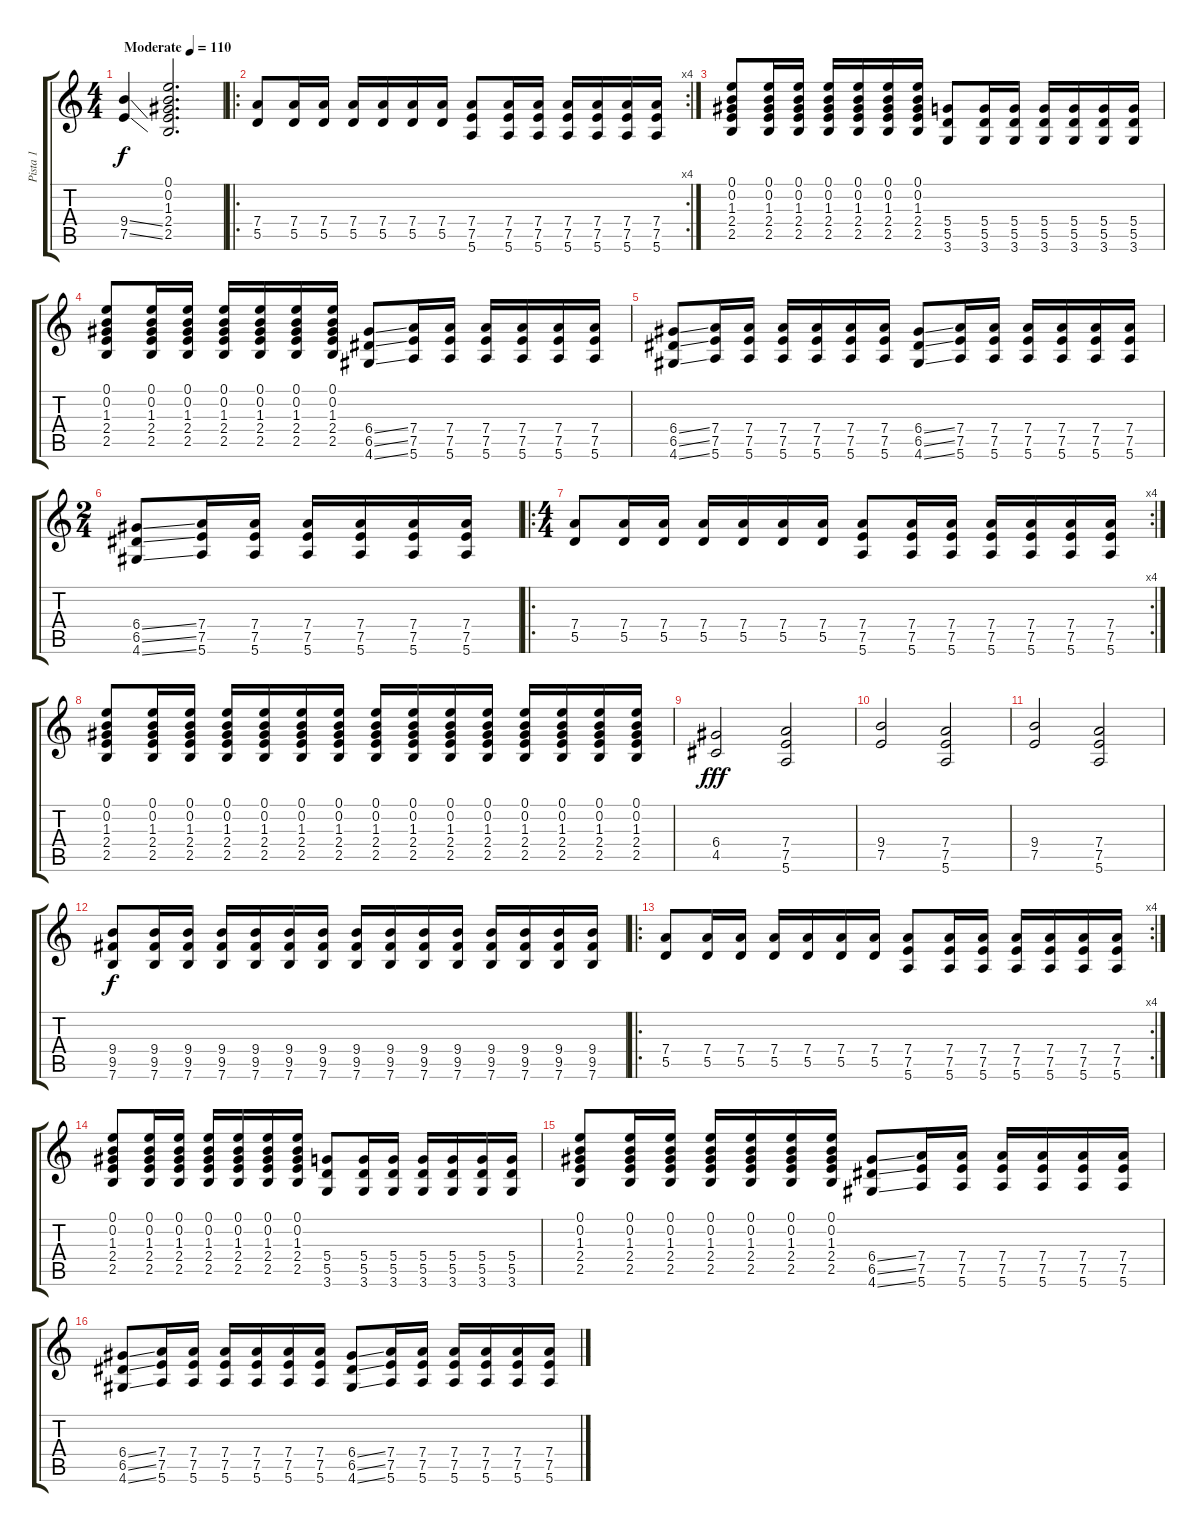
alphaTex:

\track ("Pista 1" "Pista 1") {instrument distortionguitar}
\staff {score tabs}
\tuning (E4 B3 G3 D3 A2 E2) {hide}
\ts (4 4)
\tempo (110 "Moderate")
\clef g2
\ks c
(9.4{ss} 7.5{ss}).4{dy f instrument distortionguitar} (0.1 0.2 1.3 2.4 2.5).2{d} |
\ro
\rc 4
(7.4 5.5).8 (7.4 5.5).16 (7.4 5.5).16 (7.4 5.5).16 (7.4 5.5).16 (7.4 5.5).16 (7.4 5.5).16 (7.4 7.5 5.6).8 (7.4 7.5 5.6).16 (7.4 7.5 5.6).16 (7.4 7.5 5.6).16 (7.4 7.5 5.6).16 (7.4 7.5 5.6).16 (7.4 7.5 5.6).16 |
(0.1 0.2 1.3 2.4 2.5).8 (0.1 0.2 1.3 2.4 2.5).16 (0.1 0.2 1.3 2.4 2.5).16 (0.1 0.2 1.3 2.4 2.5).16 (0.1 0.2 1.3 2.4 2.5).16 (0.1 0.2 1.3 2.4 2.5).16 (0.1 0.2 1.3 2.4 2.5).16 (5.4 5.5 3.6).8 (5.4 5.5 3.6).16 (5.4 5.5 3.6).16 (5.4 5.5 3.6).16 (5.4 5.5 3.6).16 (5.4 5.5 3.6).16 (5.4 5.5 3.6).16 |
(0.1 0.2 1.3 2.4 2.5).8 (0.1 0.2 1.3 2.4 2.5).16 (0.1 0.2 1.3 2.4 2.5).16 (0.1 0.2 1.3 2.4 2.5).16 (0.1 0.2 1.3 2.4 2.5).16 (0.1 0.2 1.3 2.4 2.5).16 (0.1 0.2 1.3 2.4 2.5).16 (6.4{ss} 6.5{ss} 4.6{ss}).8 (7.4 7.5 5.6).16 (7.4 7.5 5.6).16 (7.4 7.5 5.6).16 (7.4 7.5 5.6).16 (7.4 7.5 5.6).16 (7.4 7.5 5.6).16 |
(6.4{ss} 6.5{ss} 4.6{ss}).8 (7.4 7.5 5.6).16 (7.4 7.5 5.6).16 (7.4 7.5 5.6).16 (7.4 7.5 5.6).16 (7.4 7.5 5.6).16 (7.4 7.5 5.6).16 (6.4{ss} 6.5{ss} 4.6{ss}).8 (7.4 7.5 5.6).16 (7.4 7.5 5.6).16 (7.4 7.5 5.6).16 (7.4 7.5 5.6).16 (7.4 7.5 5.6).16 (7.4 7.5 5.6).16 |
\ts (2 4)
(6.4{ss} 6.5{ss} 4.6{ss}).8 (7.4 7.5 5.6).16 (7.4 7.5 5.6).16 (7.4 7.5 5.6).16 (7.4 7.5 5.6).16 (7.4 7.5 5.6).16 (7.4 7.5 5.6).16 |
\ro
\rc 4
\ts (4 4)
(7.4 5.5).8 (7.4 5.5).16 (7.4 5.5).16 (7.4 5.5).16 (7.4 5.5).16 (7.4 5.5).16 (7.4 5.5).16 (7.4 7.5 5.6).8 (7.4 7.5 5.6).16 (7.4 7.5 5.6).16 (7.4 7.5 5.6).16 (7.4 7.5 5.6).16 (7.4 7.5 5.6).16 (7.4 7.5 5.6).16 |
(0.1 0.2 1.3 2.4 2.5).8 (0.1 0.2 1.3 2.4 2.5).16 (0.1 0.2 1.3 2.4 2.5).16 (0.1 0.2 1.3 2.4 2.5).16 (0.1 0.2 1.3 2.4 2.5).16 (0.1 0.2 1.3 2.4 2.5).16 (0.1 0.2 1.3 2.4 2.5).16 (0.1 0.2 1.3 2.4 2.5).16 (0.1 0.2 1.3 2.4 2.5).16 (0.1 0.2 1.3 2.4 2.5).16 (0.1 0.2 1.3 2.4 2.5).16 (0.1 0.2 1.3 2.4 2.5).16 (0.1 0.2 1.3 2.4 2.5).16 (0.1 0.2 1.3 2.4 2.5).16 (0.1 0.2 1.3 2.4 2.5).16 |
(6.4 4.5).2{dy fff} (7.4 7.5 5.6).2 |
(9.4 7.5).2 (7.4 7.5 5.6).2 |
(9.4 7.5).2 (7.4 7.5 5.6).2 |
(9.4 9.5 7.6).8{dy f} (9.4 9.5 7.6).16 (9.4 9.5 7.6).16 (9.4 9.5 7.6).16 (9.4 9.5 7.6).16 (9.4 9.5 7.6).16 (9.4 9.5 7.6).16 (9.4 9.5 7.6).16 (9.4 9.5 7.6).16 (9.4 9.5 7.6).16 (9.4 9.5 7.6).16 (9.4 9.5 7.6).16 (9.4 9.5 7.6).16 (9.4 9.5 7.6).16 (9.4 9.5 7.6).16 |
\ro
\rc 4
(7.4 5.5).8 (7.4 5.5).16 (7.4 5.5).16 (7.4 5.5).16 (7.4 5.5).16 (7.4 5.5).16 (7.4 5.5).16 (7.4 7.5 5.6).8 (7.4 7.5 5.6).16 (7.4 7.5 5.6).16 (7.4 7.5 5.6).16 (7.4 7.5 5.6).16 (7.4 7.5 5.6).16 (7.4 7.5 5.6).16 |
(0.1 0.2 1.3 2.4 2.5).8 (0.1 0.2 1.3 2.4 2.5).16 (0.1 0.2 1.3 2.4 2.5).16 (0.1 0.2 1.3 2.4 2.5).16 (0.1 0.2 1.3 2.4 2.5).16 (0.1 0.2 1.3 2.4 2.5).16 (0.1 0.2 1.3 2.4 2.5).16 (5.4 5.5 3.6).8 (5.4 5.5 3.6).16 (5.4 5.5 3.6).16 (5.4 5.5 3.6).16 (5.4 5.5 3.6).16 (5.4 5.5 3.6).16 (5.4 5.5 3.6).16 |
(0.1 0.2 1.3 2.4 2.5).8 (0.1 0.2 1.3 2.4 2.5).16 (0.1 0.2 1.3 2.4 2.5).16 (0.1 0.2 1.3 2.4 2.5).16 (0.1 0.2 1.3 2.4 2.5).16 (0.1 0.2 1.3 2.4 2.5).16 (0.1 0.2 1.3 2.4 2.5).16 (6.4{ss} 6.5{ss} 4.6{ss}).8 (7.4 7.5 5.6).16 (7.4 7.5 5.6).16 (7.4 7.5 5.6).16 (7.4 7.5 5.6).16 (7.4 7.5 5.6).16 (7.4 7.5 5.6).16 |
(6.4{ss} 6.5{ss} 4.6{ss}).8 (7.4 7.5 5.6).16 (7.4 7.5 5.6).16 (7.4 7.5 5.6).16 (7.4 7.5 5.6).16 (7.4 7.5 5.6).16 (7.4 7.5 5.6).16 (6.4{ss} 6.5{ss} 4.6{ss}).8 (7.4 7.5 5.6).16 (7.4 7.5 5.6).16 (7.4 7.5 5.6).16 (7.4 7.5 5.6).16 (7.4 7.5 5.6).16 (7.4 7.5 5.6).16
